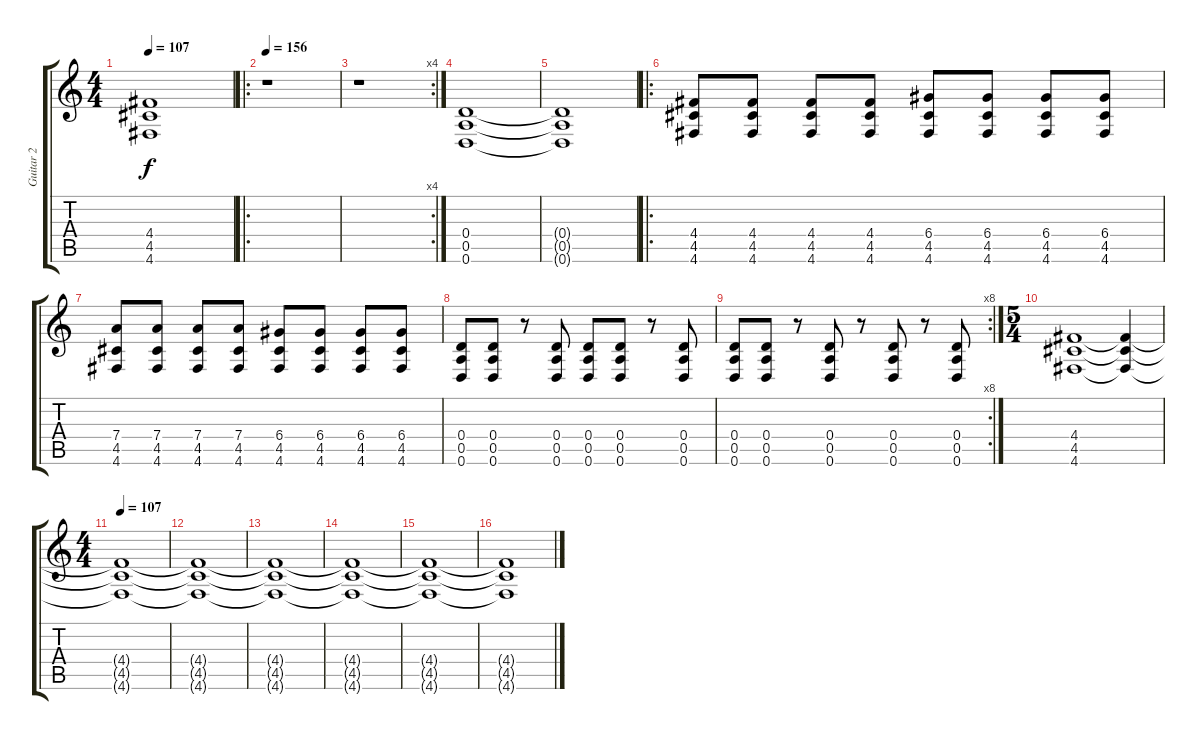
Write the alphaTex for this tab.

\track ("Guitar 2" "Guitar 2") {instrument overdrivenguitar}
\staff {score tabs}
\tuning (E4 B3 G3 D3 A2 D2) {hide}
\ts (4 4)
\tempo 107
\clef g2
\ks c
(4.4 4.5 4.6).1{dy f} |
\ro
\tempo 156
r.1 |
\rc 4
r.1 |
(0.4 0.5 0.6).1 |
(0.4{t} 0.5{t} 0.6{t}).1 |
\ro
(4.4 4.5 4.6).8 (4.4 4.5 4.6).8 (4.4 4.5 4.6).8 (4.4 4.5 4.6).8 (6.4 4.5 4.6).8 (6.4 4.5 4.6).8 (6.4 4.5 4.6).8 (6.4 4.5 4.6).8 |
(7.4 4.5 4.6).8 (7.4 4.5 4.6).8 (7.4 4.5 4.6).8 (7.4 4.5 4.6).8 (6.4 4.5 4.6).8 (6.4 4.5 4.6).8 (6.4 4.5 4.6).8 (6.4 4.5 4.6).8 |
(0.4 0.5 0.6).8 (0.4 0.5 0.6).8 r.8 (0.4 0.5 0.6).8 (0.4 0.5 0.6).8 (0.4 0.5 0.6).8 r.8 (0.4 0.5 0.6).8 |
\rc 8
(0.4 0.5 0.6).8 (0.4 0.5 0.6).8 r.8 (0.4 0.5 0.6).8 r.8 (0.4 0.5 0.6).8 r.8 (0.4 0.5 0.6).8 |
\ts (5 4)
(4.4 4.5 4.6).1 (4.4{t} 4.5{t} 4.6{t}).4 |
\ts (4 4)
\tempo 107
(4.4{t} 4.5{t} 4.6{t}).1 |
(4.4{t} 4.5{t} 4.6{t}).1 |
(4.4{t} 4.5{t} 4.6{t}).1 |
(4.4{t} 4.5{t} 4.6{t}).1 |
(4.4{t} 4.5{t} 4.6{t}).1 |
(4.4{t} 4.5{t} 4.6{t}).1
